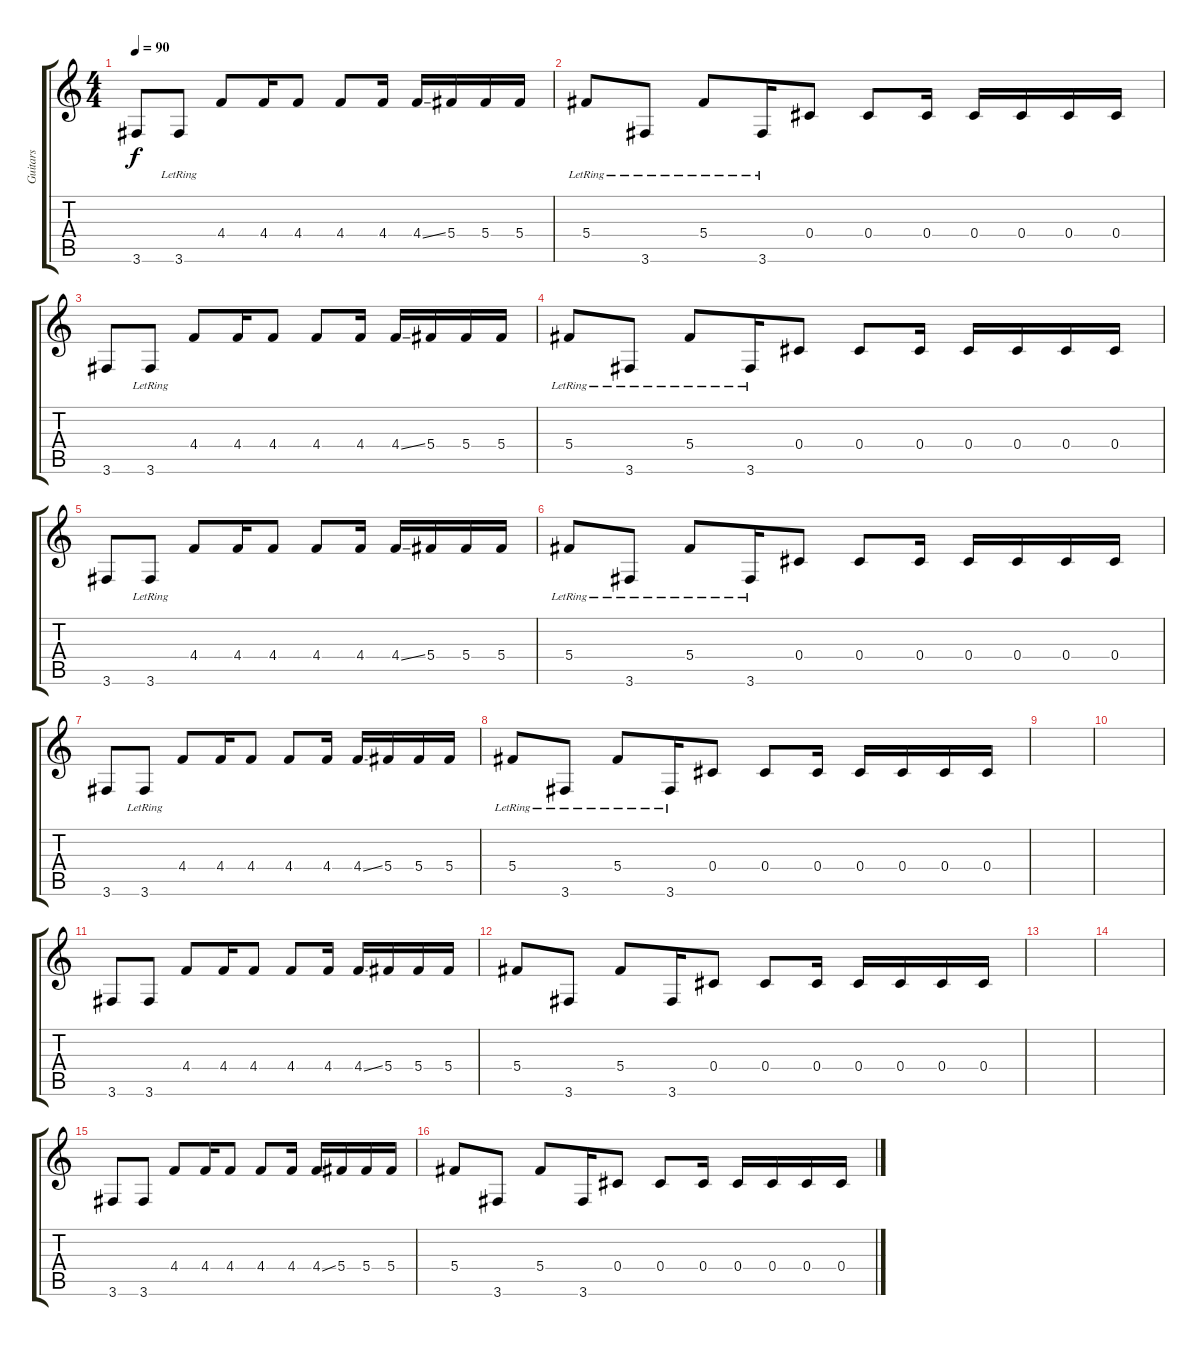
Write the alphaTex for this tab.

\track ("Guitars" "Guitars") {instrument distortionguitar}
\staff {score tabs}
\tuning (Eb4 Bb3 Gb3 Db3 Ab2 Eb2) {hide}
\ts (4 4)
\tempo 90
\clef g2
\ks c
3.6.8{dy f volume 12} 3.6{lr}.8 4.4.8 4.4.16 4.4.8 4.4.8 4.4.16 4.4{ss}.16 5.4.16 5.4.16 5.4.16 |
5.4{lr}.8{volume 12} 3.6{lr}.8 5.4{lr}.8 3.6{lr}.16 0.4.8 0.4.8 0.4.16 0.4.16 0.4.16 0.4.16 0.4.16 |
3.6.8{volume 12} 3.6{lr}.8 4.4.8 4.4.16 4.4.8 4.4.8 4.4.16 4.4{ss}.16 5.4.16 5.4.16 5.4.16 |
5.4{lr}.8{volume 12} 3.6{lr}.8 5.4{lr}.8 3.6{lr}.16 0.4.8 0.4.8 0.4.16 0.4.16 0.4.16 0.4.16 0.4.16 |
3.6.8{volume 12} 3.6{lr}.8 4.4.8 4.4.16 4.4.8 4.4.8 4.4.16 4.4{ss}.16 5.4.16 5.4.16 5.4.16 |
5.4{lr}.8{volume 12} 3.6{lr}.8 5.4{lr}.8 3.6{lr}.16 0.4.8 0.4.8 0.4.16 0.4.16 0.4.16 0.4.16 0.4.16 |
3.6.8{volume 12} 3.6{lr}.8 4.4.8 4.4.16 4.4.8 4.4.8 4.4.16 4.4{ss}.16 5.4.16 5.4.16 5.4.16 |
5.4{lr}.8{volume 12} 3.6{lr}.8 5.4{lr}.8 3.6{lr}.16 0.4.8 0.4.8 0.4.16 0.4.16 0.4.16 0.4.16 0.4.16 |
|
|
3.6.8 3.6.8 4.4.8 4.4.16 4.4.8 4.4.8 4.4.16 4.4{ss}.16 5.4.16 5.4.16 5.4.16 |
5.4.8 3.6.8 5.4.8 3.6.16 0.4.8 0.4.8 0.4.16 0.4.16 0.4.16 0.4.16 0.4.16 |
|
|
3.6.8 3.6.8 4.4.8 4.4.16 4.4.8 4.4.8 4.4.16 4.4{ss}.16 5.4.16 5.4.16 5.4.16 |
5.4.8 3.6.8 5.4.8 3.6.16 0.4.8 0.4.8 0.4.16 0.4.16 0.4.16 0.4.16 0.4.16
